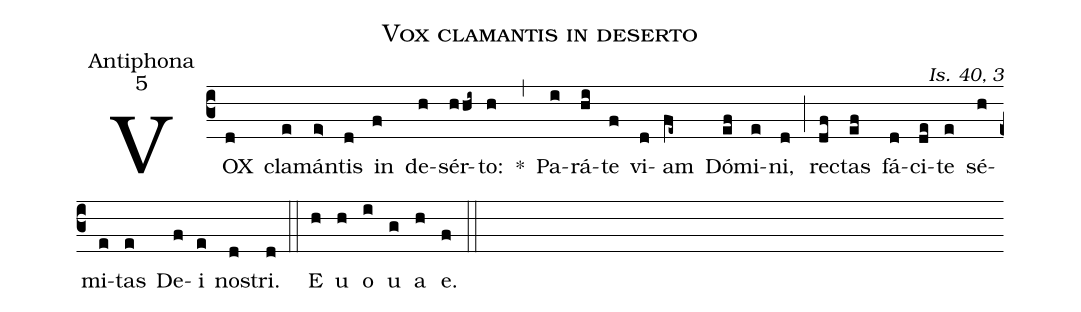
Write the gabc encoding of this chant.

name:Vox clamantis in deserto;
office-part:Antiphona;
mode:5;
commentary:Is. 40, 3;
%%
(c3) VOX(d) cla(e)mán(e>)tis(d) in(f) de(h)sér(h!/hi~)to:(h) *(,) Pa(i)rá(hi)te(f) vi(d)am(fe~) Dó(ef)mi(e)ni,(d) (;) rec(df)tas(ef) fá(d)ci(de)te(e) sé(h)mi(e)tas(e) De(f)i(e) no(d)stri.(d) (::) E(h) u(h) o(i) u(g) a(h) e.(f) (::)
